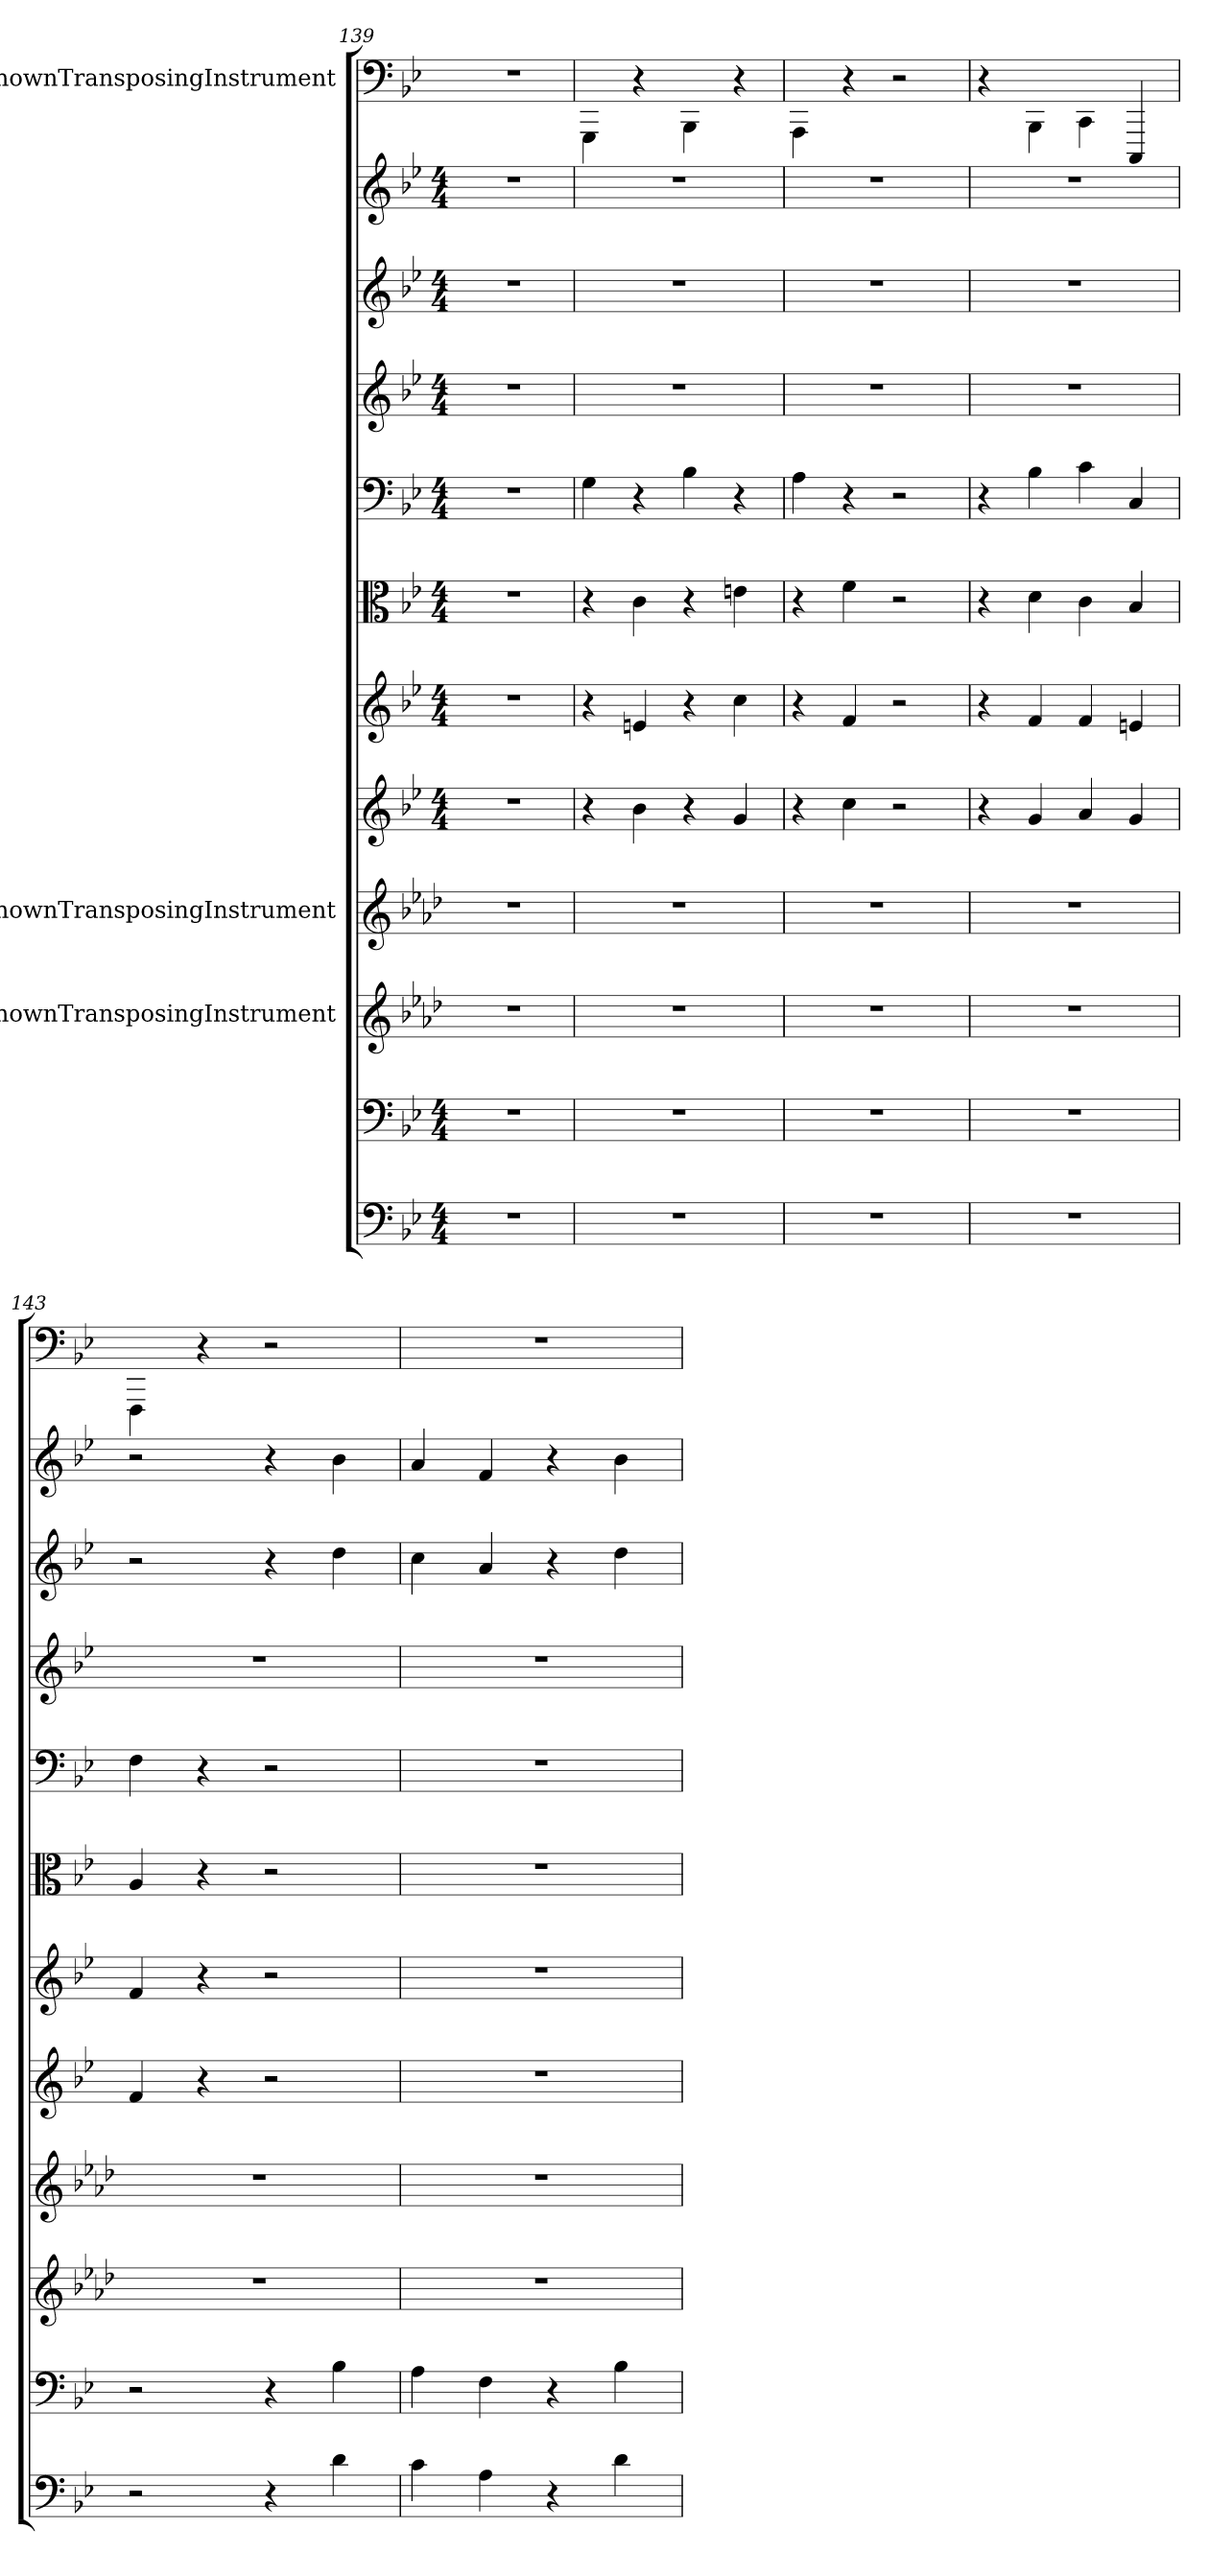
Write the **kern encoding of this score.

**kern	**kern	**kern	**kern	**kern	**kern	**kern	**kern	**kern	**kern	**kern	**kern
*part12	*part11	*part10	*part9	*part8	*part7	*part6	*part5	*part4	*part3	*part2	*part1
*staff12	*staff11	*staff10	*staff9	*staff8	*staff7	*staff6	*staff5	*staff4	*staff3	*staff2	*staff1
*	*	*I"UnknownTransposingInstrument	*I"UnknownTransposingInstrument	*	*	*	*	*	*	*	*I"UnknownTransposingInstrument
*clefF4	*clefF4	*clefG2	*clefG2	*clefG2	*clefG2	*clefC3	*clefF4	*clefG2	*clefG2	*clefG2	*clefF4
*	*	*ITrd-1c-2	*ITrd-1c-2	*	*	*	*	*	*	*	*ITrd-7c-12
*k[b-e-]	*k[b-e-]	*k[b-e-]	*k[b-e-]	*k[b-e-]	*k[b-e-]	*k[b-e-]	*k[b-e-]	*k[b-e-]	*k[b-e-]	*k[b-e-]	*k[b-e-]
*M4/4	*M4/4	*	*	*M4/4	*M4/4	*M4/4	*M4/4	*M4/4	*M4/4	*M4/4	*
=139	=139	=139	=139	=139	=139	=139	=139	=139	=139	=139	=139
1r	1r	1r	1r	1r	1r	1r	1r	1r	1r	1r	1r
=140	=140	=140	=140	=140	=140	=140	=140	=140	=140	=140	=140
1r	1r	1r	1r	4r	4r	4r	4G\	1r	1r	1r	4GG\
.	.	.	.	4b-\	4en/	4c\	4r	.	.	.	4r
.	.	.	.	4r	4r	4r	4B-\	.	.	.	4BB-\
.	.	.	.	4g/	4cc\	4en\	4r	.	.	.	4r
=141	=141	=141	=141	=141	=141	=141	=141	=141	=141	=141	=141
1r	1r	1r	1r	4r	4r	4r	4A\	1r	1r	1r	4AA\
.	.	.	.	4cc\	4f/	4f\	4r	.	.	.	4r
.	.	.	.	2r	2r	2r	2r	.	.	.	2r
=142	=142	=142	=142	=142	=142	=142	=142	=142	=142	=142	=142
1r	1r	1r	1r	4r	4r	4r	4r	1r	1r	1r	4r
.	.	.	.	4g/	4f/	4d\	4B-\	.	.	.	4BB-\
.	.	.	.	4a/	4f/	4c\	4c\	.	.	.	4C\
.	.	.	.	4g/	4en/	4B-/	4C/	.	.	.	4CC/
=143	=143	=143	=143	=143	=143	=143	=143	=143	=143	=143	=143
2r	2r	1r	1r	4f/	4f/	4A/	4F\	1r	2r	2r	4FF\
.	.	.	.	4r	4r	4r	4r	.	.	.	4r
4r	4r	.	.	2r	2r	2r	2r	.	4r	4r	2r
4d\	4B-\	.	.	.	.	.	.	.	4dd\	4b-\	.
=144	=144	=144	=144	=144	=144	=144	=144	=144	=144	=144	=144
4c\	4A\	1r	1r	1r	1r	1r	1r	1r	4cc\	4a/	1r
4A\	4F\	.	.	.	.	.	.	.	4a/	4f/	.
4r	4r	.	.	.	.	.	.	.	4r	4r	.
4d\	4B-\	.	.	.	.	.	.	.	4dd\	4b-\	.
=	=	=	=	=	=	=	=	=	=	=	=
*-	*-	*-	*-	*-	*-	*-	*-	*-	*-	*-	*-
